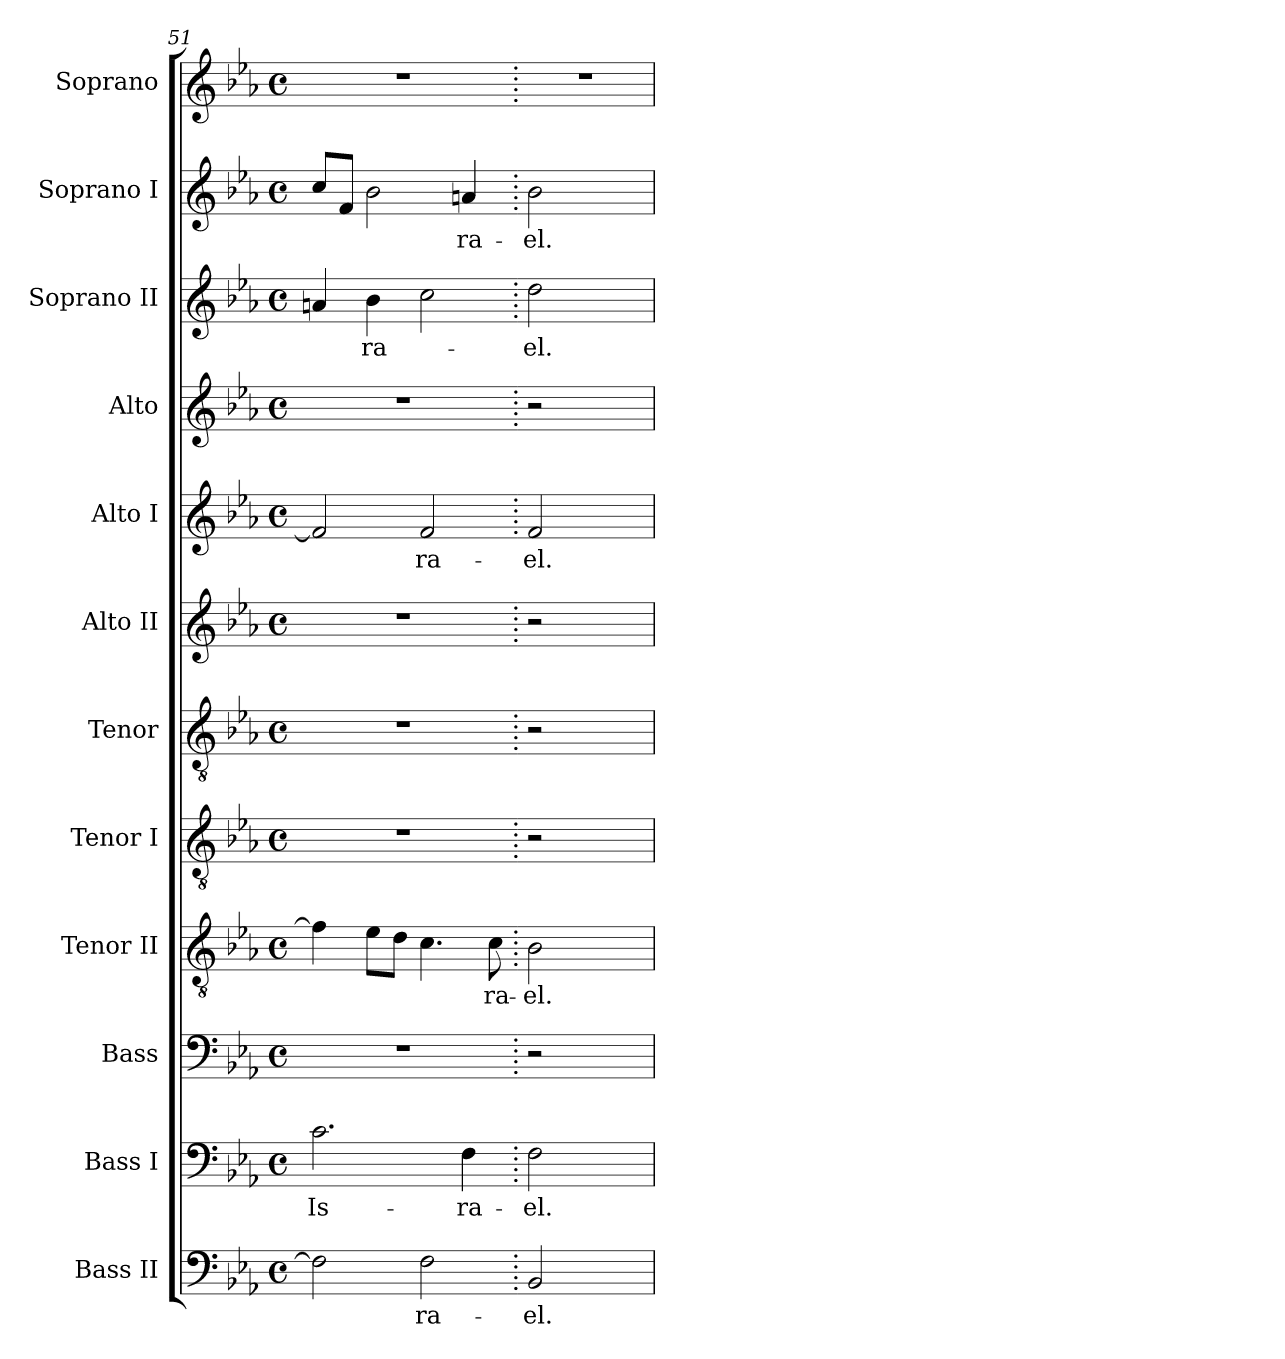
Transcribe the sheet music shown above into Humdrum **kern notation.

**kern	**text	**kern	**text	**kern	**kern	**text	**kern	**kern	**kern	**kern	**text	**kern	**kern	**text	**kern	**text	**kern
*part12	*part12	*part11	*part11	*part10	*part9	*part9	*part8	*part7	*part6	*part5	*part5	*part4	*part3	*part3	*part2	*part2	*part1
*staff12	*staff12	*staff11	*staff11	*staff10	*staff9	*staff9	*staff8	*staff7	*staff6	*staff5	*staff5	*staff4	*staff3	*staff3	*staff2	*staff2	*staff1
*I"Bass II	*	*I"Bass I	*	*I"Bass	*I"Tenor II	*	*I"Tenor I	*I"Tenor	*I"Alto II	*I"Alto I	*	*I"Alto	*I"Soprano II	*	*I"Soprano I	*	*I"Soprano
*I'BII	*	*I'BI	*	*I'B	*I'TII	*	*I'TI	*I'T	*I'AII	*I'AI	*	*I'A	*I'SII	*	*I'SI	*	*I'S
*clefF4	*	*clefF4	*	*clefF4	*clefGv2	*	*clefGv2	*clefGv2	*clefG2	*clefG2	*	*clefG2	*clefG2	*	*clefG2	*	*clefG2
*ITrd7c12	*	*	*	*ITrd7c12	*ITrd7c12	*	*ITrd7c12	*ITrd7c12	*	*	*	*	*	*	*	*	*
*k[b-e-a-]	*	*k[b-e-a-]	*	*k[b-e-a-]	*k[b-e-a-]	*	*k[b-e-a-]	*k[b-e-a-]	*k[b-e-a-]	*k[b-e-a-]	*	*k[b-e-a-]	*k[b-e-a-]	*	*k[b-e-a-]	*	*k[b-e-a-]
*E-:	*	*E-:	*	*E-:	*E-:	*	*E-:	*E-:	*E-:	*E-:	*	*E-:	*E-:	*	*E-:	*	*E-:
*M4/4	*	*M4/4	*	*M4/4	*M4/4	*	*M4/4	*M4/4	*M4/4	*M4/4	*	*M4/4	*M4/4	*	*M4/4	*	*M4/4
*met(c)	*	*met(c)	*	*met(c)	*met(c)	*	*met(c)	*met(c)	*met(c)	*met(c)	*	*met(c)	*met(c)	*	*met(c)	*	*met(c)
=51	=51	=51	=51	=51	=51	=51	=51	=51	=51	=51	=51	=51	=51	=51	=51	=51	=51
!	!	!	!LO:LY:b:color=#000000	!	!	!	!	!	!	!	!	!	!	!	!	!	!
2FFi\]	.	2.ci\	Is-	1r	4Fi\]	.	1r	1r	1r	2fi/]	.	1r	4ani/	.	8cci/L	.	1r
.	.	.	.	.	.	.	.	.	.	.	.	.	.	.	8fi/J	.	.
!	!	!	!	!	!	!	!	!	!	!	!	!	!	!LO:LY:b:color=#000000	!	!	!
.	.	.	.	.	8E-i\L	.	.	.	.	.	.	.	4b-i\	-ra-	2b-i\	.	.
.	.	.	.	.	8Di\J	.	.	.	.	.	.	.	.	.	.	.	.
!	!LO:LY:b:color=#000000	!	!	!	!	!	!	!	!	!	!	!	!	!	!	!	!
!	!	!	!	!	!	!	!	!	!	!	!LO:LY:b:color=#000000	!	!	!	!	!	!
2FFi\	-ra-	.	.	.	4.Ci\	.	.	.	.	2fi/	-ra-	.	2cci\	.	.	.	.
!	!	!	!LO:LY:b:color=#000000	!	!	!	!	!	!	!	!	!	!	!	!	!	!
!	!	!	!	!	!	!	!	!	!	!	!	!	!	!	!	!LO:LY:b:color=#000000	!
.	.	4Fi\	-ra-	.	.	.	.	.	.	.	.	.	.	.	4ani/	-ra-	.
!	!	!	!	!	!	!LO:LY:b:color=#000000	!	!	!	!	!	!	!	!	!	!	!
.	.	.	.	.	8Ci\	-ra-	.	.	.	.	.	.	.	.	.	.	.
=52.	=52.	=52.	=52.	=52.	=52.	=52.	=52.	=52.	=52.	=52.	=52.	=52.	=52.	=52.	=52.	=52.	=52.
!	!LO:LY:b:color=#000000	!	!	!	!	!	!	!	!	!	!	!	!	!	!	!	!
!	!	!	!LO:LY:b:color=#000000	!	!	!	!	!	!	!	!	!	!	!	!	!	!
!	!	!	!	!	!	!LO:LY:b:color=#000000	!	!	!	!	!	!	!	!	!	!	!
!	!	!	!	!	!	!	!	!	!	!	!LO:LY:b:color=#000000	!	!	!	!	!	!
!	!	!	!	!	!	!	!	!	!	!	!	!	!	!LO:LY:b:color=#000000	!	!	!
!	!	!	!	!	!	!	!	!	!	!	!	!	!	!	!	!LO:LY:b:color=#000000	!LO:N:vis=1
2BBB-i/	-el.	2Fi\	-el.	2r	2BB-i\	-el.	2r	2r	2r	2fi/	-el.	2r	2ddi\	-el.	2b-i\	-el.	1r
2ryy	.	2ryy	.	2ryy	2ryy	.	2ryy	2ryy	2ryy	2ryy	.	2ryy	2ryy	.	2ryy	.	.
=	=	=	=	=	=	=	=	=	=	=	=	=	=	=	=	=	=
*-	*-	*-	*-	*-	*-	*-	*-	*-	*-	*-	*-	*-	*-	*-	*-	*-	*-
